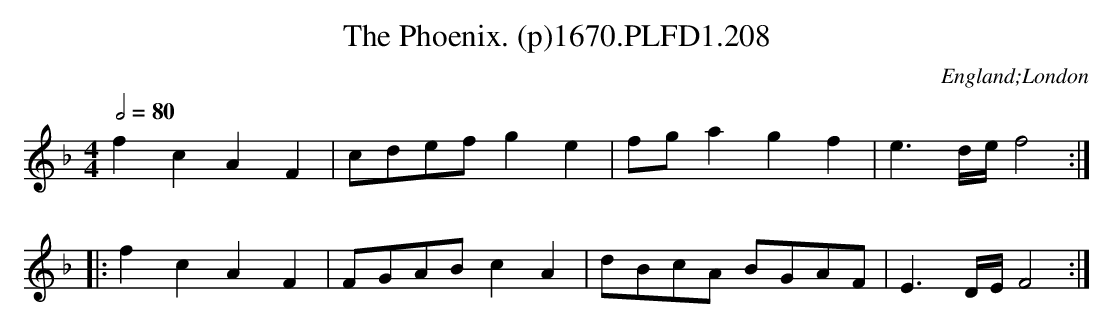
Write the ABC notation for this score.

X:1
T:Phoenix. (p)1670.PLFD1.208, The
M:4/4
L:1/8
Q:1/2=80
O:England;London
K:F
f2 c2 A2 F2|cdef g2 e2|fg a2 g2 f2|e3 d/e/ f4:|
|:f2 c2 A2 F2|FGAB c2 A2|dBcA BGAF| E3 D/2E/2 F4:|
